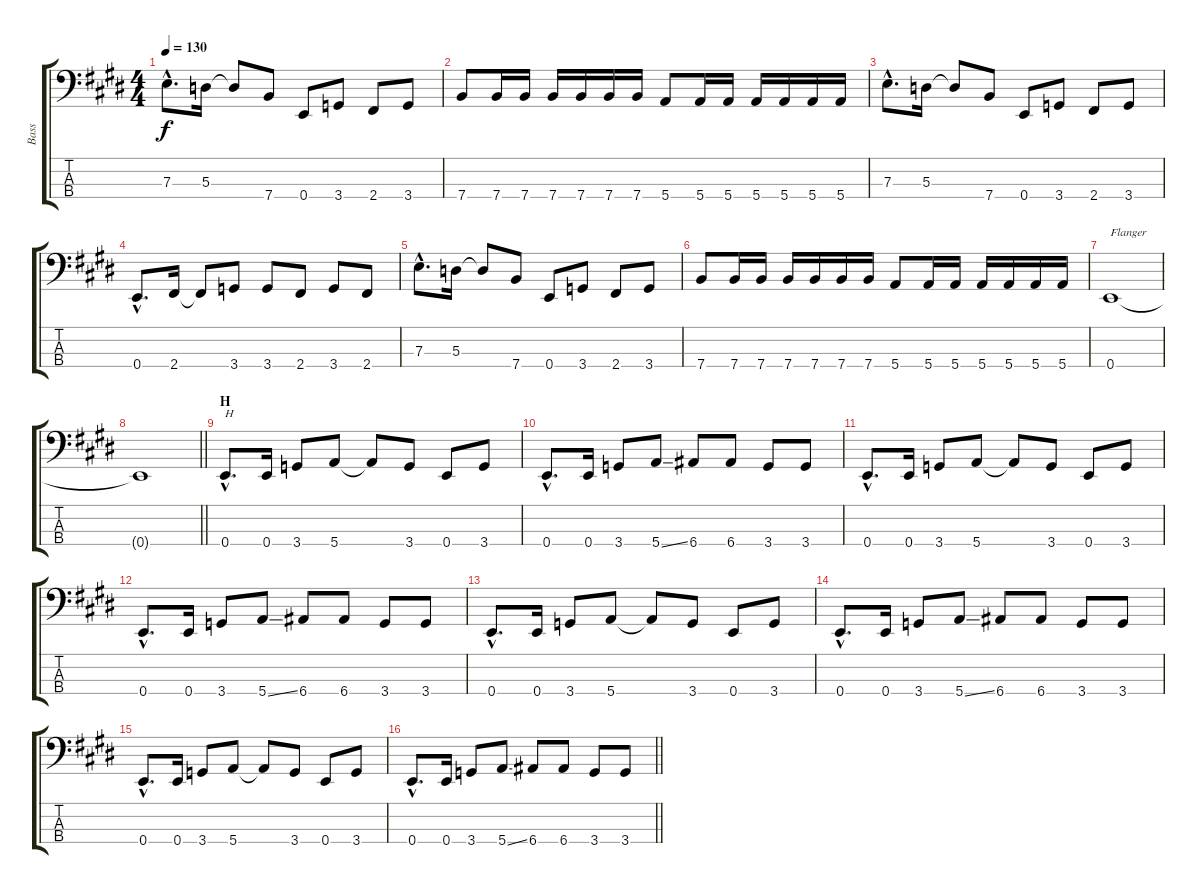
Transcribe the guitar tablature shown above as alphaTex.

\track ("Bass" "Bass") {instrument electricbasspick}
\staff {score tabs}
\tuning (G2 D2 A1 E1) {hide}
\ts (4 4)
\tempo 130
\clef f4
\ks e
7.3{hac}.8{d dy f} 5.3.16 5.3{t}.8 7.4.8 0.4.8 3.4.8 2.4.8 3.4.8 |
7.4.8 7.4.16 7.4.16 7.4.16 7.4.16 7.4.16 7.4.16 5.4.8 5.4.16 5.4.16 5.4.16 5.4.16 5.4.16 5.4.16 |
7.3{hac}.8{d} 5.3.16 5.3{t}.8 7.4.8 0.4.8 3.4.8 2.4.8 3.4.8 |
0.4{hac}.8{d} 2.4.16 2.4{t}.8 3.4.8 3.4.8 2.4.8 3.4.8 2.4.8 |
7.3{hac}.8{d} 5.3.16 5.3{t}.8 7.4.8 0.4.8 3.4.8 2.4.8 3.4.8 |
7.4.8 7.4.16 7.4.16 7.4.16 7.4.16 7.4.16 7.4.16 5.4.8 5.4.16 5.4.16 5.4.16 5.4.16 5.4.16 5.4.16 |
0.4.1{txt "Flanger"} |
\barLineRight lightlight
0.4{t}.1 |
\section ("" "H")
0.4{hac}.8{d txt "H"} 0.4.16 3.4.8 5.4.8 5.4{t}.8 3.4.8 0.4.8 3.4.8 |
0.4{hac}.8{d} 0.4.16 3.4.8 5.4{ss}.8 6.4.8 6.4.8 3.4.8 3.4.8 |
0.4{hac}.8{d} 0.4.16 3.4.8 5.4.8 5.4{t}.8 3.4.8 0.4.8 3.4.8 |
0.4{hac}.8{d} 0.4.16 3.4.8 5.4{ss}.8 6.4.8 6.4.8 3.4.8 3.4.8 |
0.4{hac}.8{d} 0.4.16 3.4.8 5.4.8 5.4{t}.8 3.4.8 0.4.8 3.4.8 |
0.4{hac}.8{d} 0.4.16 3.4.8 5.4{ss}.8 6.4.8 6.4.8 3.4.8 3.4.8 |
0.4{hac}.8{d} 0.4.16 3.4.8 5.4.8 5.4{t}.8 3.4.8 0.4.8 3.4.8 |
\barLineRight lightlight
0.4{hac}.8{d} 0.4.16 3.4.8 5.4{ss}.8 6.4.8 6.4.8 3.4.8 3.4.8
